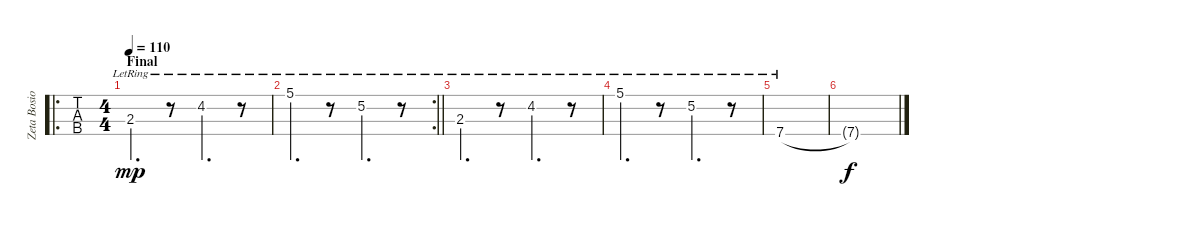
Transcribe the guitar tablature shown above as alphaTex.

\track ("Zeta Bosio Bajo" "Zeta Bosio") {instrument electricbasspick}
\staff {tabs}
\tuning (G2 D2 A1 E1) {hide}
\ro
\ts (4 4)
\section ("" "Final")
\tempo 110
\clef f4
\ks c
2.3{lr}.4{d dy mp} r.8 4.2{lr}.4{d} r.8 |
\rc 2
\barLineRight lightlight
5.1{lr}.4{d} r.8 5.2{lr}.4{d} r.8 |
2.3{lr}.4{d} r.8 4.2{lr}.4{d} r.8 |
5.1{lr}.4{d} r.8 5.2{lr}.4{d} r.8 |
7.4{lr}.1 |
7.4{t}.1{dy f}
